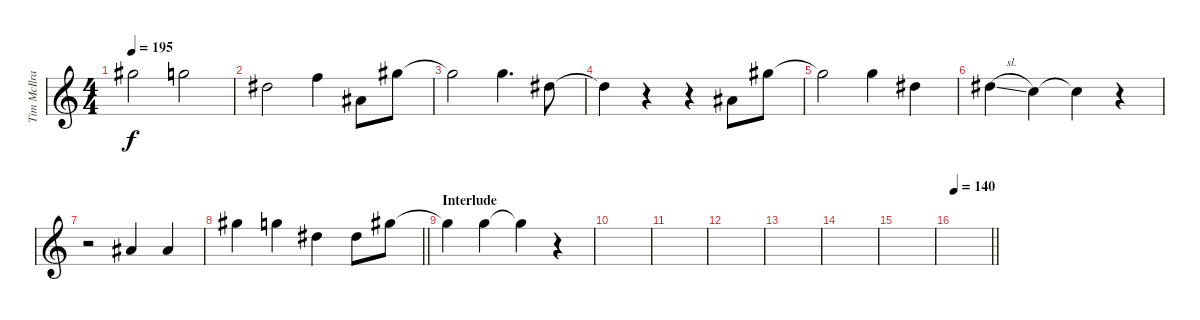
\track ("Tim McIlrath - Vocals" "Tim McIlra") {instrument distortionguitar}
\staff {score}
\tuning (Eb4 Bb3 Gb3 Db3 Ab2 Eb2) {hide}
\ts (4 4)
\tempo 195
\clef g2
\ks c
10.2{t}.2{dy f} 9.2.2 |
5.2.2 7.2.4 0.2.8 10.2.8 |
10.2{t}.2 9.2.4{d} 5.2.8 |
5.2{t}.4 r.4 r.4 0.2.8 10.2.8 |
10.2{t}.2 9.2.4 5.2.4 |
5.2{sl}.4 2.2.4 2.2{t}.4 r.4 |
r.2 0.2.4 0.2.4 |
\barLineRight lightlight
10.2.4 9.2.4 5.2.4 5.2.8 10.2.8 |
\section ("" "Interlude")
10.2{t}.4 9.2.4 9.2{t}.4 r.4 |
|
|
|
|
|
|
\tempo 140
\barLineRight lightlight
